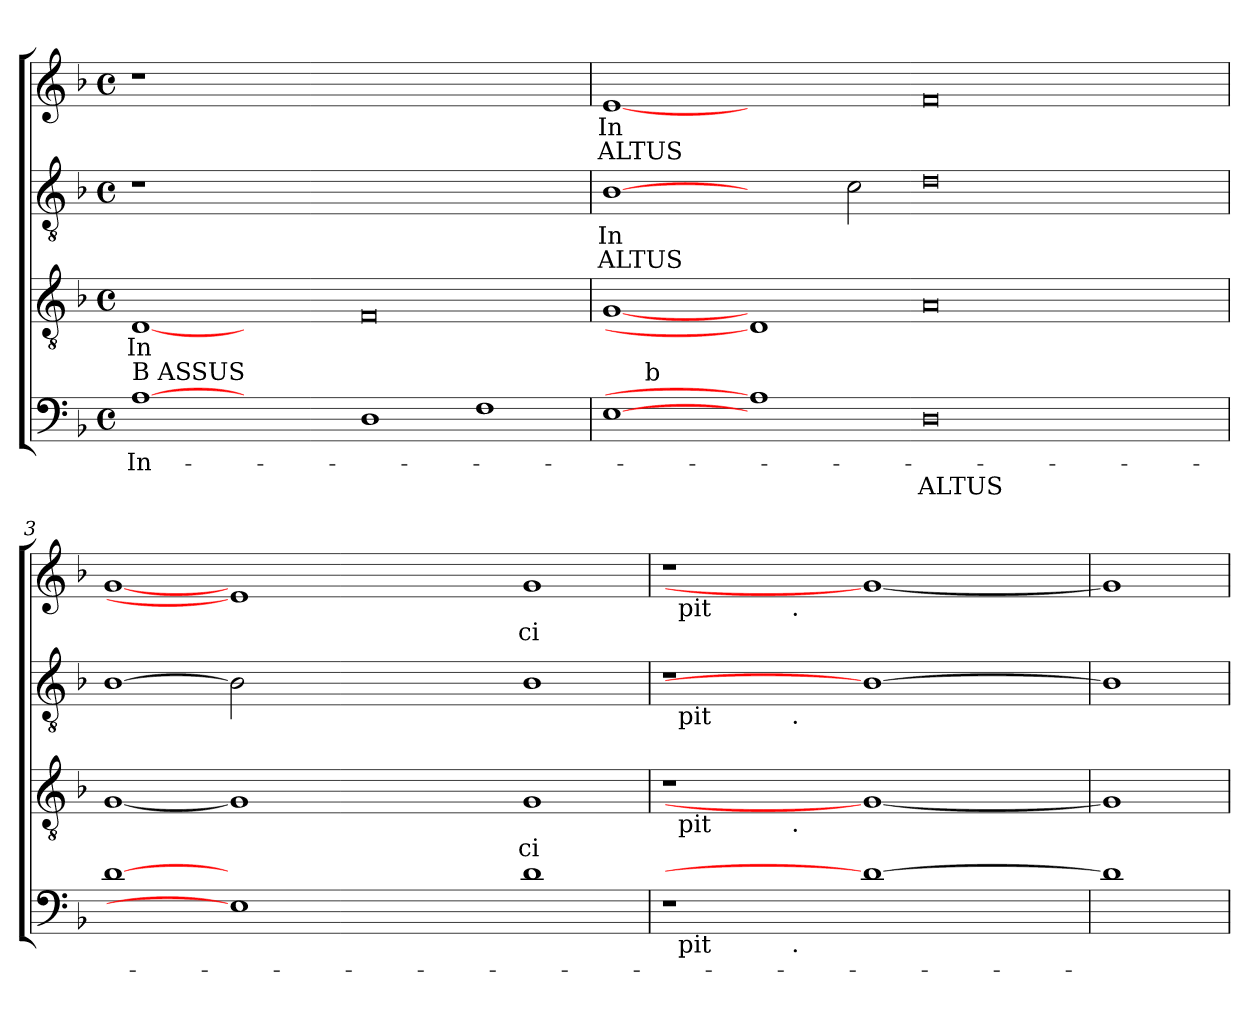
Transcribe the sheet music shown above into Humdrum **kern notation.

**kern	**text	**text	**kern	**text	**kern	**text	**text	**kern	**text	**text
*part4	*part4	*part4	*part3	*part3	*part2	*part2	*part2	*part1	*part1	*part1
*staff4	*staff4	*staff4	*staff3	*staff3	*staff2	*staff2	*staff2	*staff1	*staff1	*staff1
!!LO:PB:g=z
*clefF4	*	*	*clefGv2	*	*clefGv2	*	*	*clefG2	*	*
*k[b-]	*	*	*k[b-]	*	*k[b-]	*	*	*k[b-]	*	*
*F:	*	*	*F:	*	*F:	*	*	*F:	*	*
*M4/4	*	*	*M4/4	*	*M4/4	*	*	*M4/4	*	*
*met(c)	*	*	*met(c)	*	*met(c)	*	*	*met(c)	*	*
=1	=1	=1	=1	=1	=1	=1	=1	=1	=1	=1
!LO:TX:a:t=B ASSUS	!	!	!	!	!	!	!	!	!	!
!	!LO:LY:b	!	!	!LO:LY:b	!	!	!	!	!	!
[1A	In-	.	[1D	In	1r	.	.	1r	.	.
1ryy	.	.	1ryy	.	0.ryy	.	.	0.ryy	.	.
1D	.	.	0F	.	.	.	.	.	.	.
1F	.	.	.	.	.	.	.	.	.	.
=2	=2	=2	=2	=2	=2	=2	=2	=2	=2	=2
!	!	!	!	!	!	!LO:LY:b:rj	!LO:LY:b:rj	!	!LO:LY:b:rj	!LO:LY:b:rj
*^	*	*	*	*	*	*	*	*	*	*
[1E	8ryy	.	.	[1G	.	[1B-	In	ALTUS	[1e	In	ALTUS
.	64ryy	.	.	.	.	.	.	.	.	.	.
!	!LO:TX:a:t=b	!	!	!	!	!	!	!	!	!	!
.	1ryy	.	.	.	.	.	.	.	.	.	.
1A]	.	.	.	1D]	.	2ryy	.	.	1ryy	.	.
.	1ryy	.	.	.	.	.	.	.	.	.	.
.	.	.	.	.	.	2c\	.	.	.	.	.
!	!	!	!LO:LY:b:rj	!	!	!	!	!	!	!	!
0D	.	.	ALTUS	0A	.	0d	.	.	0f	.	.
.	1ryy	.	.	.	.	.	.	.	.	.	.
.	2ryy	.	.	.	.	.	.	.	.	.	.
.	4ryy	.	.	.	.	.	.	.	.	.	.
.	16..ryy	.	.	.	.	.	.	.	.	.	.
*v	*v	*	*	*	*	*	*	*	*	*	*
=3	=3	=3	=3	=3	=3	=3	=3	=3	=3	=3
[1d	.	.	[1G	.	[1B-	.	.	[1g	.	.
1E]	.	.	1G]	.	2B-]	.	.	1e]	.	.
.	.	.	.	.	1.ryy	.	.	.	.	.
1ryy	.	.	1ryy	.	.	.	.	1ryy	.	.
!	!	!	!	!LO:LY:b	!	!	!	!	!LO:LY:b	!
1d	.	.	1G	ci	1B-	.	.	1g	ci	.
=4	=4	=4	=4	=4	=4	=4	=4	=4	=4	=4
*^	*	*	*^	*	*^	*	*	*^	*	*
*	*^	*	*	*	*^	*	*	*^	*	*	*	*^	*	*
1r	32ryy	2ryy	.	.	1r	32ryy	2ryy	.	1r	32ryy	2ryy	.	.	1r	32ryy	2ryy	.	.
!	!	!	!	!	!	!	!	!	!	!	!	!	!	!	!LO:TX:b:t=pit	!	!	!
!	!	!	!	!	!	!	!	!	!	!LO:TX:b:t=pit	!	!	!	!	!	!	!	!
!	!	!	!	!	!	!LO:TX:b:t=pit	!	!	!	!	!	!	!	!	!	!	!	!
!	!LO:TX:b:t=pit	!	!	!	!	!	!	!	!	!	!	!	!	!	!	!	!	!
.	1ryy	.	.	.	.	1ryy	.	.	.	1ryy	.	.	.	.	1ryy	.	.	.
.	.	16..ryy	.	.	.	.	16..ryy	.	.	.	16..ryy	.	.	.	.	16..ryy	.	.
!	!	!	!	!	!	!	!	!	!	!	!	!	!	!	!	!LO:TX:b:t=.	!	!
!	!	!	!	!	!	!	!	!	!	!	!LO:TX:b:t=.	!	!	!	!	!	!	!
!	!	!	!	!	!	!	!LO:TX:b:t=.	!	!	!	!	!	!	!	!	!	!	!
!	!	!LO:TX:b:t=.	!	!	!	!	!	!	!	!	!	!	!	!	!	!	!	!
.	.	1ryy	.	.	.	.	1ryy	.	.	.	1ryy	.	.	.	.	1ryy	.	.
1d_	.	.	.	.	1G_	.	.	.	1B-_	.	.	.	.	1g_	.	.	.	.
.	2ryy	.	.	.	.	2ryy	.	.	.	2ryy	.	.	.	.	2ryy	.	.	.
.	4...ryy	.	.	.	.	4...ryy	.	.	.	4...ryy	.	.	.	.	4...ryy	.	.	.
.	.	4ryy	.	.	.	.	4ryy	.	.	.	4ryy	.	.	.	.	4ryy	.	.
.	.	8ryy	.	.	.	.	8ryy	.	.	.	8ryy	.	.	.	.	8ryy	.	.
.	.	64ryy	.	.	.	.	64ryy	.	.	.	64ryy	.	.	.	.	64ryy	.	.
*v	*v	*v	*	*	*	*	*	*	*v	*v	*v	*	*	*v	*v	*v	*	*
*	*	*	*v	*v	*v	*	*	*	*	*	*	*
=5	=5	=5	=5	=5	=5	=5	=5	=5	=5	=5
1d]	.	.	1G]	.	1B-]	.	.	1g]	.	.
=	=	=	=	=	=	=	=	=	=	=
*-	*-	*-	*-	*-	*-	*-	*-	*-	*-	*-
